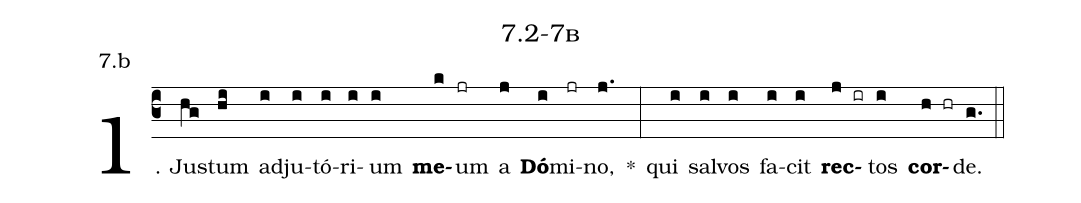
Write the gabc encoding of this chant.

name: 7.2-7b;
annotation: 7.b;
%%
(c3)1. Jus(hg)tum(hi) ad(i)ju(i)tó(i)ri(i)um(i) <b>me</b>(k)um(jr) a(j) <b>Dó</b>(i)mi(jr)no,(j.) *(:) qui(i) sal(i)vos(i) fa(i)cit(i) <b>rec</b>(j ir)tos(i) <b>cor</b>(h hr)de.(g.) (::)
